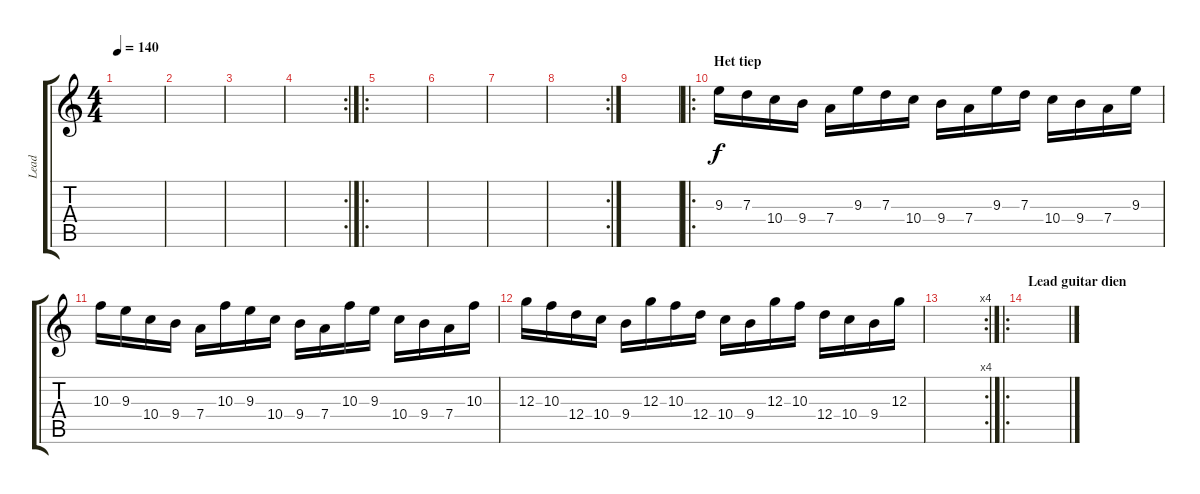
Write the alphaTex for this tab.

\track ("Lead" "Lead") {instrument overdrivenguitar}
\staff {score tabs}
\tuning (E4 B3 G3 D3 A2 E2) {hide}
\ts (4 4)
\tempo 140
\clef g2
\ks c
|
|
|
\rc 2
|
\ro
|
|
|
\rc 2
|
|
\ro
\section ("" "Het tiep")
9.3.16 7.3.16 10.4.16 9.4.16 7.4.16 9.3.16 7.3.16 10.4.16 9.4.16 7.4.16 9.3.16 7.3.16 10.4.16 9.4.16 7.4.16 9.3.16 |
10.3.16 9.3.16 10.4.16 9.4.16 7.4.16 10.3.16 9.3.16 10.4.16 9.4.16 7.4.16 10.3.16 9.3.16 10.4.16 9.4.16 7.4.16 10.3.16 |
12.3.16 10.3.16 12.4.16 10.4.16 9.4.16 12.3.16 10.3.16 12.4.16 10.4.16 9.4.16 12.3.16 10.3.16 12.4.16 10.4.16 9.4.16 12.3.16 |
\rc 4
|
\ro
\section ("" "Lead guitar dien")
